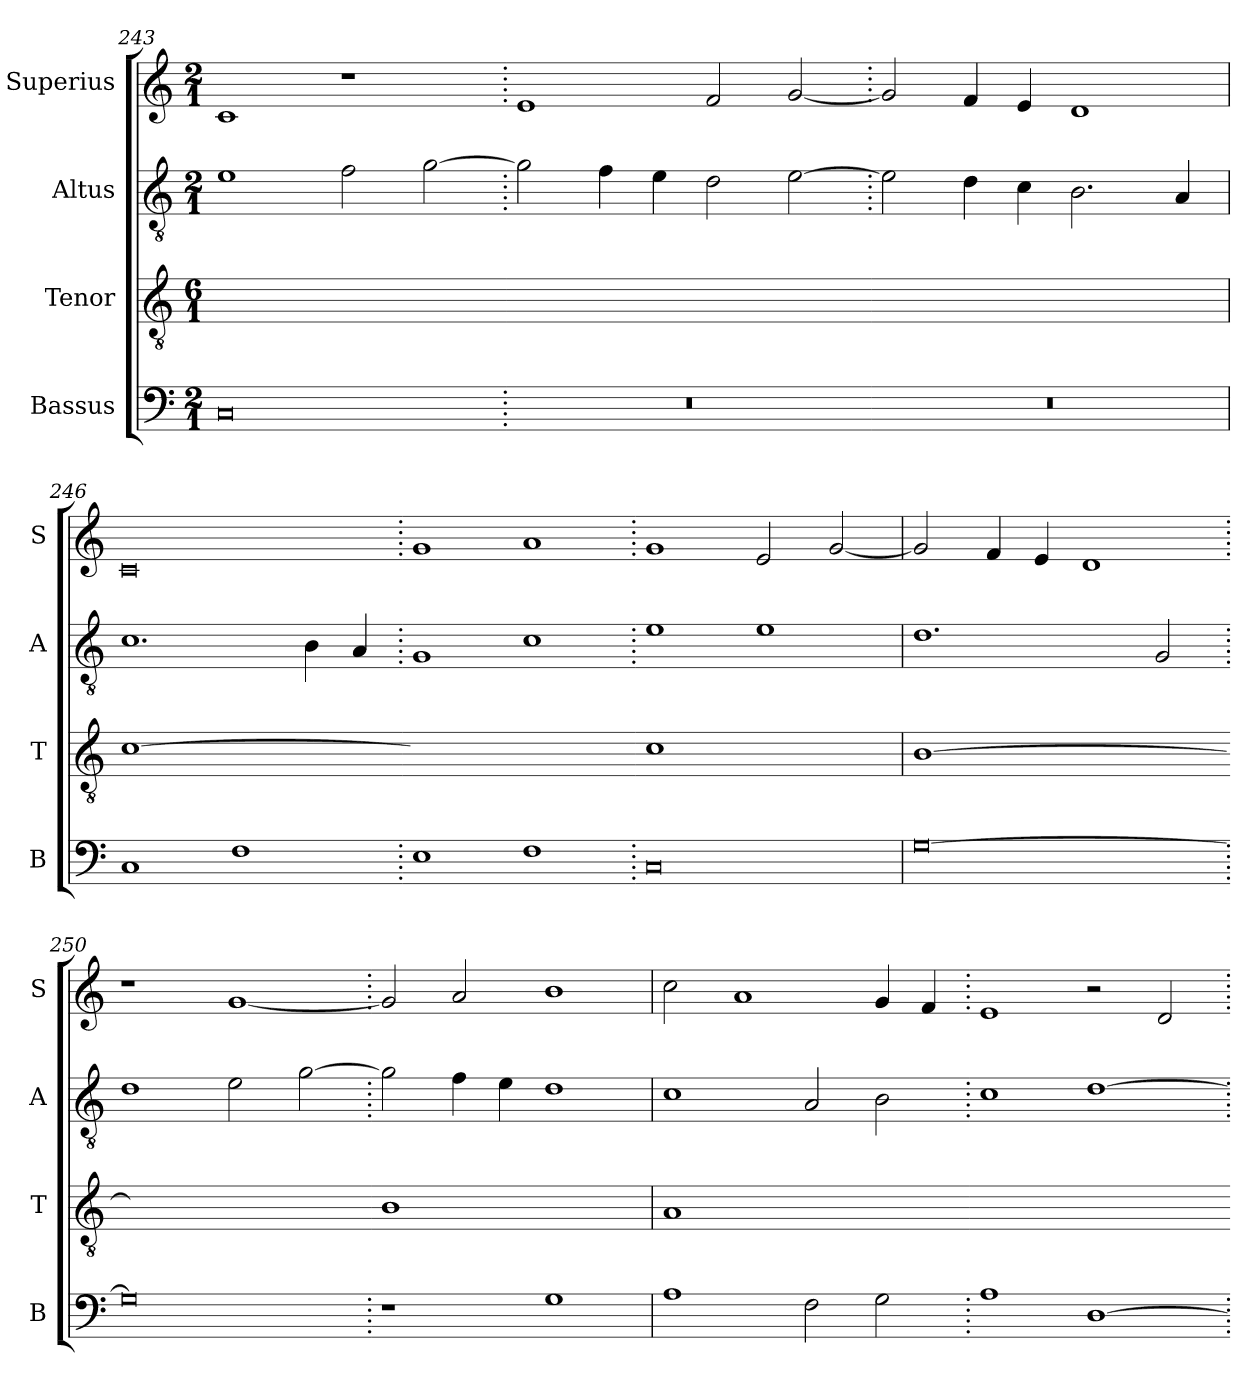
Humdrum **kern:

**kern	**kern	**kern	**kern
*part4	*part3	*part2	*part1
*staff4	*staff3	*staff2	*staff1
*I"Bassus	*I"Tenor	*I"Altus	*I"Superius
*I'B	*I'T	*I'A	*I'S
*clefF4	*clefGv2	*clefGv2	*clefG2
*k[]	*k[]	*k[]	*k[]
*M2/1	*M6/1	*M2/1	*M2/1
=243	=243	=243	=243
!	!LO:N:vis=1	!	!
0C	0r	1e	1c
.	.	2f\	1r
.	.	[2g\	.
=244.	=244-	=244.	=244.
!	!LO:N:vis=1	!	!
0r	0r	2g\]	1e
.	.	4f\	.
.	.	4e\	.
.	.	2d\	2f/
.	.	[2e\	[2g/
=245.	=245-	=245.	=245.
!	!LO:N:vis=1	!	!
0r	0r	2e\]	2g/]
.	.	4d\	4f/
.	.	4c\	4e/
.	.	2.B\	1d
.	.	4A/	.
=246	=246	=246	=246
!	!LO:N:vis=1	!	!
1C	[0c	1.c	0c
1F	.	.	.
.	.	4B\	.
.	.	4A/	.
=247.	=247-	=247.	=247.
!	!LO:N:vis=1	!	!
1E	0cyy]	1G	1g
1F	.	1c	1a
=248.	=248-	=248.	=248.
!	!LO:N:vis=1	!	!
0C	0c	1e	1g
.	.	1e	2e/
.	.	.	[2g/
=249	=249	=249	=249
!	!LO:N:vis=1	!	!
[0G	[0B	1.d	2g/]
.	.	.	4f/
.	.	.	4e/
.	.	.	1d
.	.	2G/	.
=250.	=250-	=250.	=250.
!	!LO:N:vis=1	!	!
0G]	0Byy]	1d	1r
.	.	2e\	[1g
.	.	[2g\	.
=251.	=251-	=251.	=251.
!	!LO:N:vis=1	!	!
1r	0B	2g\]	2g/]
.	.	4f\	2a/
.	.	4e\	.
1G	.	1d	1b
=252	=252	=252	=252
!	!LO:N:vis=1	!	!
1A	[y0A	1c	2cc\
.	.	.	1a
2F\	.	2A/	.
2G\	.	2B\	4g/
.	.	.	4f/
=253.	=253-	=253.	=253.
!	!LO:N:vis=1	!	!
1A	0Ayy_	1c	1e
[1D	.	[1d	2r
.	.	.	2d/
=.	=-	=.	=.
*-	*-	*-	*-
